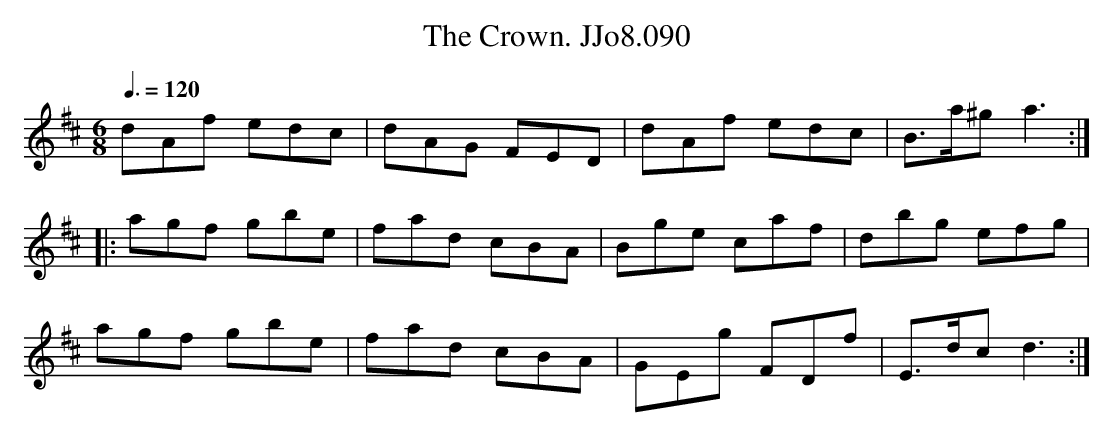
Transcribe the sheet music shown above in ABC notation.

X:1
T:Crown. JJo8.090, The
M:6/8
L:1/8
Q:3/8=120
K:D
dAf edc|dAG FED|dAf edc|B>a^ga3:|
|:agf gbe|fad cBA|Bge caf|dbg efg|
agf gbe|fad cBA|GEg FDf|E>dcd3:|
